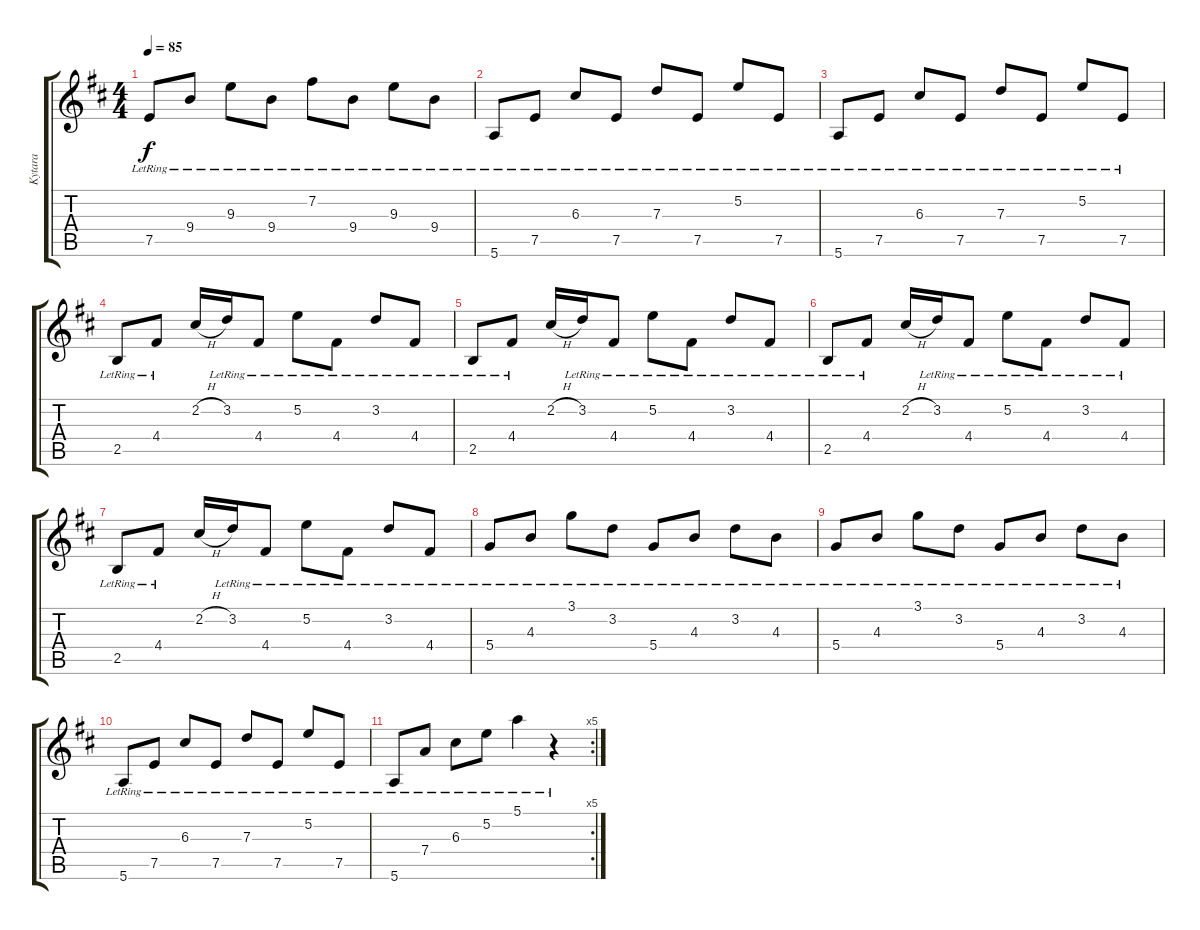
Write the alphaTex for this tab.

\track ("Kytara" "Kytara") {instrument acousticguitarsteel}
\staff {score tabs}
\tuning (E4 B3 G3 D3 A2 E2) {hide}
\ts (4 4)
\tempo 85
\clef g2
\ks d
7.5{lr}.8{dy f} 9.4{lr}.8 9.3{lr}.8 9.4{lr}.8 7.2{lr}.8 9.4{lr}.8 9.3{lr}.8 9.4{lr}.8 |
5.6{lr}.8 7.5{lr}.8 6.3{lr}.8 7.5{lr}.8 7.3{lr}.8 7.5{lr}.8 5.2{lr}.8 7.5{lr}.8 |
5.6{lr}.8 7.5{lr}.8 6.3{lr}.8 7.5{lr}.8 7.3{lr}.8 7.5{lr}.8 5.2{lr}.8 7.5{lr}.8 |
2.5{lr}.8 4.4{lr}.8 2.2{h}.16 3.2{lr}.16 4.4{lr}.8 5.2{lr}.8 4.4{lr}.8 3.2{lr}.8 4.4{lr}.8 |
2.5{lr}.8 4.4{lr}.8 2.2{h}.16 3.2{lr}.16 4.4{lr}.8 5.2{lr}.8 4.4{lr}.8 3.2{lr}.8 4.4{lr}.8 |
2.5{lr}.8 4.4{lr}.8 2.2{h}.16 3.2{lr}.16 4.4{lr}.8 5.2{lr}.8 4.4{lr}.8 3.2{lr}.8 4.4{lr}.8 |
2.5{lr}.8 4.4{lr}.8 2.2{h}.16 3.2{lr}.16 4.4{lr}.8 5.2{lr}.8 4.4{lr}.8 3.2{lr}.8 4.4{lr}.8 |
5.4{lr}.8 4.3{lr}.8 3.1{lr}.8 3.2{lr}.8 5.4{lr}.8 4.3{lr}.8 3.2{lr}.8 4.3{lr}.8 |
5.4{lr}.8 4.3{lr}.8 3.1{lr}.8 3.2{lr}.8 5.4{lr}.8 4.3{lr}.8 3.2{lr}.8 4.3{lr}.8 |
5.6{lr}.8 7.5{lr}.8 6.3{lr}.8 7.5{lr}.8 7.3{lr}.8 7.5{lr}.8 5.2{lr}.8 7.5{lr}.8 |
\rc 5
5.6{lr}.8 7.4{lr}.8 6.3{lr}.8 5.2{lr}.8 5.1{lr}.4 r.4
